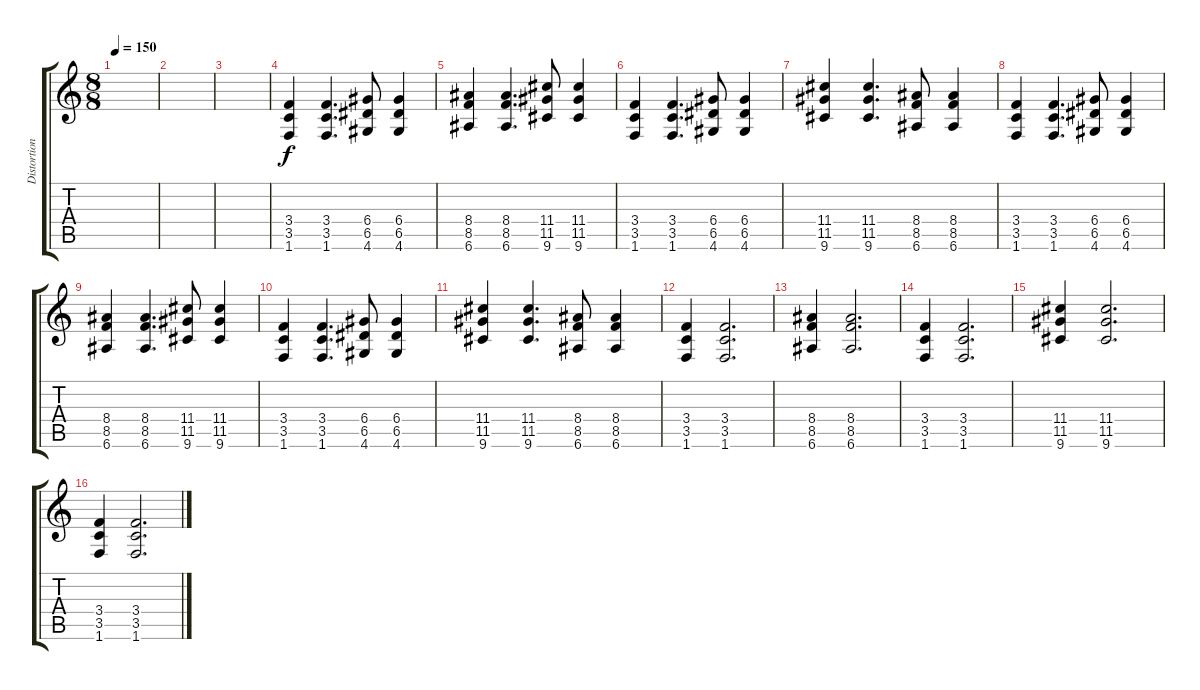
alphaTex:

\track ("Distortion" "Distortion") {instrument overdrivenguitar}
\staff {score tabs}
\tuning (E4 B3 G3 D3 A2 E2) {hide}
\ts (8 8)
\tempo 150
\clef g2
\ks c
|
|
|
(3.4 3.5 1.6).4 (3.4 3.5 1.6).4{d} (6.4 6.5 4.6).8 (6.4 6.5 4.6).4 |
(8.4 8.5 6.6).4 (8.4 8.5 6.6).4{d} (11.4 11.5 9.6).8 (11.4 11.5 9.6).4 |
(3.4 3.5 1.6).4 (3.4 3.5 1.6).4{d} (6.4 6.5 4.6).8 (6.4 6.5 4.6).4 |
(11.4 11.5 9.6).4 (11.4 11.5 9.6).4{d} (8.4 8.5 6.6).8 (8.4 8.5 6.6).4 |
(3.4 3.5 1.6).4 (3.4 3.5 1.6).4{d} (6.4 6.5 4.6).8 (6.4 6.5 4.6).4 |
(8.4 8.5 6.6).4 (8.4 8.5 6.6).4{d} (11.4 11.5 9.6).8 (11.4 11.5 9.6).4 |
(3.4 3.5 1.6).4 (3.4 3.5 1.6).4{d} (6.4 6.5 4.6).8 (6.4 6.5 4.6).4 |
(11.4 11.5 9.6).4 (11.4 11.5 9.6).4{d} (8.4 8.5 6.6).8 (8.4 8.5 6.6).4 |
(3.4 3.5 1.6).4 (3.4 3.5 1.6).2{d} |
(8.4 8.5 6.6).4 (8.4 8.5 6.6).2{d} |
(3.4 3.5 1.6).4 (3.4 3.5 1.6).2{d} |
(11.4 11.5 9.6).4 (11.4 11.5 9.6).2{d} |
(3.4 3.5 1.6).4 (3.4 3.5 1.6).2{d}
